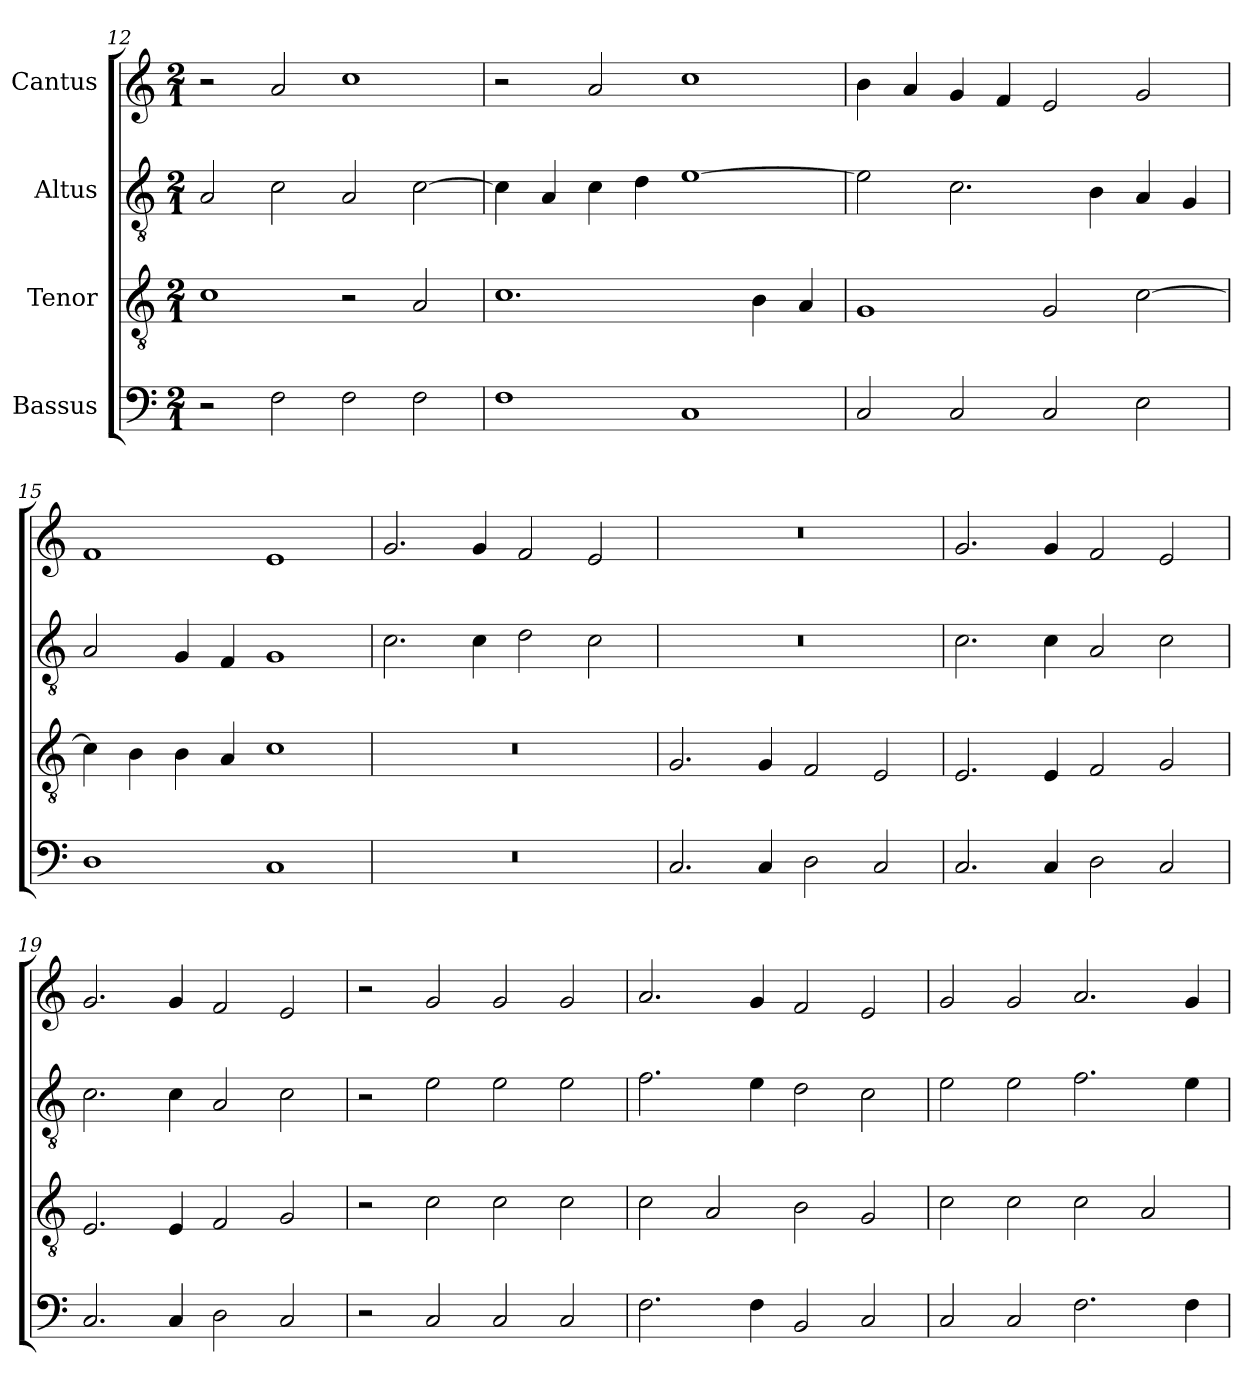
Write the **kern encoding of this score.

**kern	**kern	**kern	**kern
*part4	*part3	*part2	*part1
*staff4	*staff3	*staff2	*staff1
*I"Bassus	*I"Tenor	*I"Altus	*I"Cantus
*clefF4	*clefGv2	*clefGv2	*clefG2
*	*ITrd7c12	*ITrd7c12	*
*k[]	*k[]	*k[]	*k[]
*C:	*C:	*C:	*C:
*M2/1	*M2/1	*M2/1	*M2/1
=12	=12	=12	=12
2r	1Ci	2AAi/	2r
2Fi\	.	2Ci\	2ai/
2Fi\	2r	2AAi/	1cci
2Fi\	2AAi/	[>2Ci\	.
=13	=13	=13	=13
1Fi	1.Ci	4Ci\]	2r
.	.	4AAi/	.
.	.	4Ci\	2ai/
.	.	4Di\	.
1Ci	.	[<1Ei	1cci
.	4BBi\	.	.
.	4AAi/	.	.
=14	=14	=14	=14
2Ci/	1GGi	2Ei\]	4bi\
.	.	.	4ai/
2Ci/	.	2.Ci\	4gi/
.	.	.	4fi/
2Ci/	2GGi/	.	2ei/
.	.	4BBi\	.
2Ei\	[>2Ci\	4AAi/	2gi/
.	.	4GGi/	.
=15	=15	=15	=15
1Di	4Ci\]	2AAi/	1fi
.	4BBi\	.	.
.	4BBi\	4GGi/	.
.	4AAi/	4FFi/	.
1Ci	1Ci	1GGi	1ei
!!LO:LB:g=z
=16	=16	=16	=16
!LO:N:vis=1	!LO:N:vis=1	!	!
0r	0r	2.Ci\	2.gi/
.	.	4Ci\	4gi/
.	.	2Di\	2fi/
.	.	2Ci\	2ei/
=17	=17	=17	=17
!	!	!LO:N:vis=1	!LO:N:vis=1
2.Ci/	2.GGi/	0r	0r
4Ci/	4GGi/	.	.
2Di\	2FFi/	.	.
2Ci/	2EEi/	.	.
=18	=18	=18	=18
2.Ci/	2.EEi/	2.Ci\	2.gi/
4Ci/	4EEi/	4Ci\	4gi/
2Di\	2FFi/	2AAi/	2fi/
2Ci/	2GGi/	2Ci\	2ei/
=19	=19	=19	=19
2.Ci/	2.EEi/	2.Ci\	2.gi/
4Ci/	4EEi/	4Ci\	4gi/
2Di\	2FFi/	2AAi/	2fi/
2Ci/	2GGi/	2Ci\	2ei/
=20	=20	=20	=20
2r	2r	2r	2r
2Ci/	2Ci\	2Ei\	2gi/
2Ci/	2Ci\	2Ei\	2gi/
2Ci/	2Ci\	2Ei\	2gi/
!!LO:LB:g=z
=21	=21	=21	=21
2.Fi\	2Ci\	2.Fi\	2.ai/
.	2AAi/	.	.
4Fi\	.	4Ei\	4gi/
2BBi/	2BBi\	2Di\	2fi/
2Ci/	2GGi/	2Ci\	2ei/
=22	=22	=22	=22
2Ci/	2Ci\	2Ei\	2gi/
2Ci/	2Ci\	2Ei\	2gi/
2.Fi\	2Ci\	2.Fi\	2.ai/
.	2AAi/	.	.
4Fi\	.	4Ei\	4gi/
=	=	=	=
*-	*-	*-	*-
